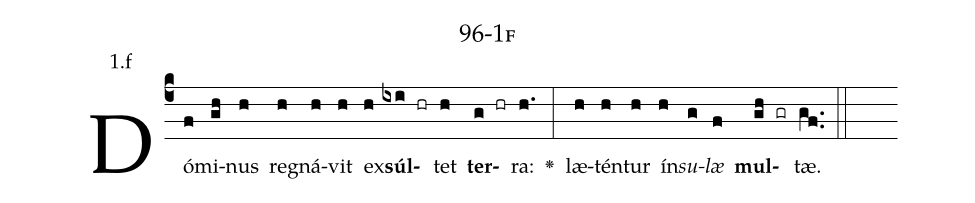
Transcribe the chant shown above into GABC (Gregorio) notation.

name: 96-1f;
annotation: 1.f;
%%
(c4)Dó(f)mi(gh)nus(h) re(h)gná(h)vit(h) ex(h)<b>súl</b>(ixi hr)tet(h) <b>ter</b>(g hr)ra:(h.) <v>\greheightstar</v>(:) læ(h)tén(h)tur(h) ín(h)<i>su</i>(g)<i>læ</i>(f) <b>mul</b>(gh gr)tæ.(gf..) (::)


%E(h) u(h) o(g) u(f) a(gh) e.(gf..) (::)
